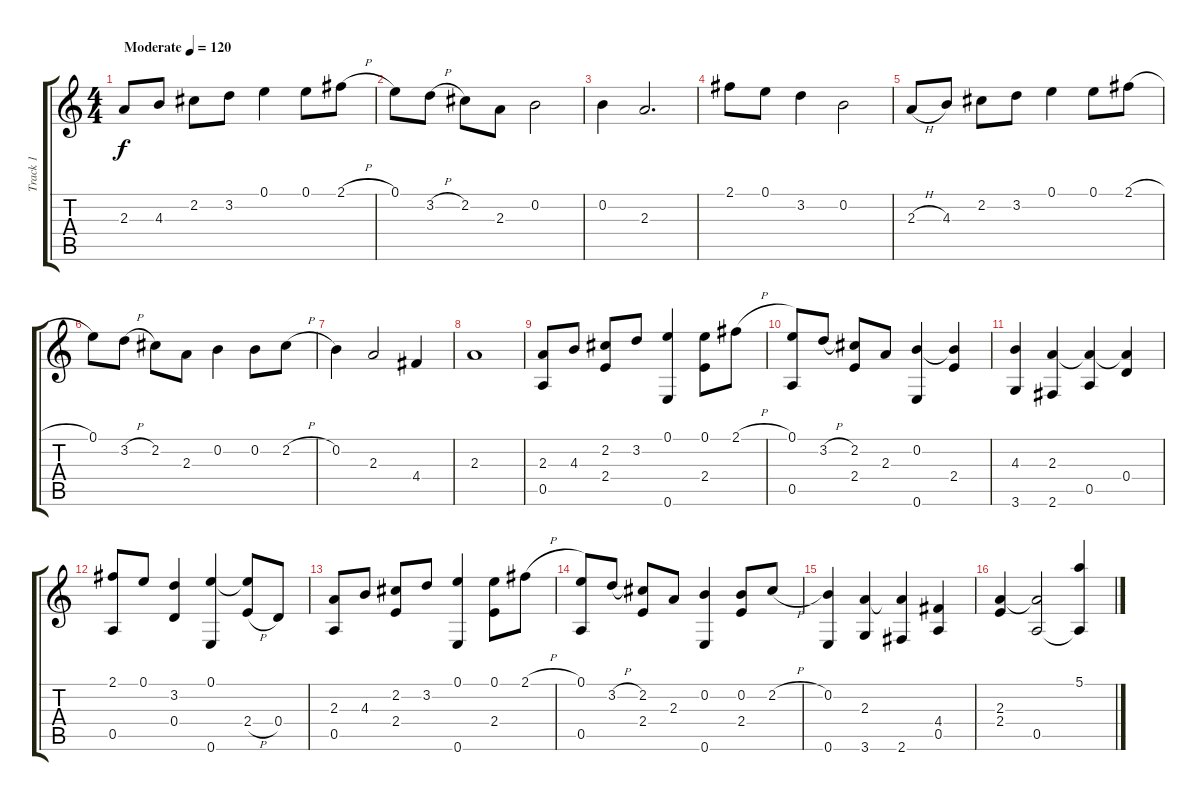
\track ("Track 1" "Track 1") {instrument acousticguitarsteel}
\staff {score tabs}
\tuning (E4 B3 G3 D3 A2 E2) {hide}
\ts (4 4)
\tempo (120 "Moderate")
\clef g2
\ks c
2.3.8{dy f instrument acousticguitarsteel} 4.3.8 2.2.8 3.2.8 0.1.4 0.1.8 2.1{h}.8 |
0.1.8 3.2{h}.8 2.2.8 2.3.8 0.2.2 |
0.2.4 2.3.2{d} |
2.1.8 0.1.8 3.2.4 0.2.2 |
2.3{h}.8 4.3.8 2.2.8 3.2.8 0.1.4 0.1.8 2.1{h}.8 |
0.1.8 3.2{h}.8 2.2.8 2.3.8 0.2.4 0.2.8 2.2{h}.8 |
0.2.4 2.3.2 4.4.4 |
2.3.1 |
(2.3 0.5).8 4.3.8 (2.2 2.4).8 3.2.8 (0.1 0.6).4 (0.1 2.4).8 2.1{h}.8 |
(0.1 0.5).8 3.2{h}.8 (2.2 2.4).8 2.3.8 (0.2 0.6).4 (0.2{t} 2.4).4 |
(4.3 3.6).4 (2.3 2.6).4 (2.3{t} 0.5).4 (2.3{t} 0.4).4 |
(2.1 0.5).8 0.1.8 (3.2 0.4).4 (0.1 0.6).4 (0.1{t} 2.4{h}).8 0.4.8 |
(2.3 0.5).8 4.3.8 (2.2 2.4).8 3.2.8 (0.1 0.6).4 (0.1 2.4).8 2.1{h}.8 |
(0.1 0.5).8 3.2{h}.8 (2.2 2.4).8 2.3.8 (0.2 0.6).4 (0.2 2.4).8 2.2{h}.8 |
(0.2 0.6).4 (2.3 3.6).4 (2.3{t} 2.6).4 (4.4 0.5).4 |
(2.3 2.4).4 (2.3{t} 0.5).2 (5.1 0.5{t}).4
